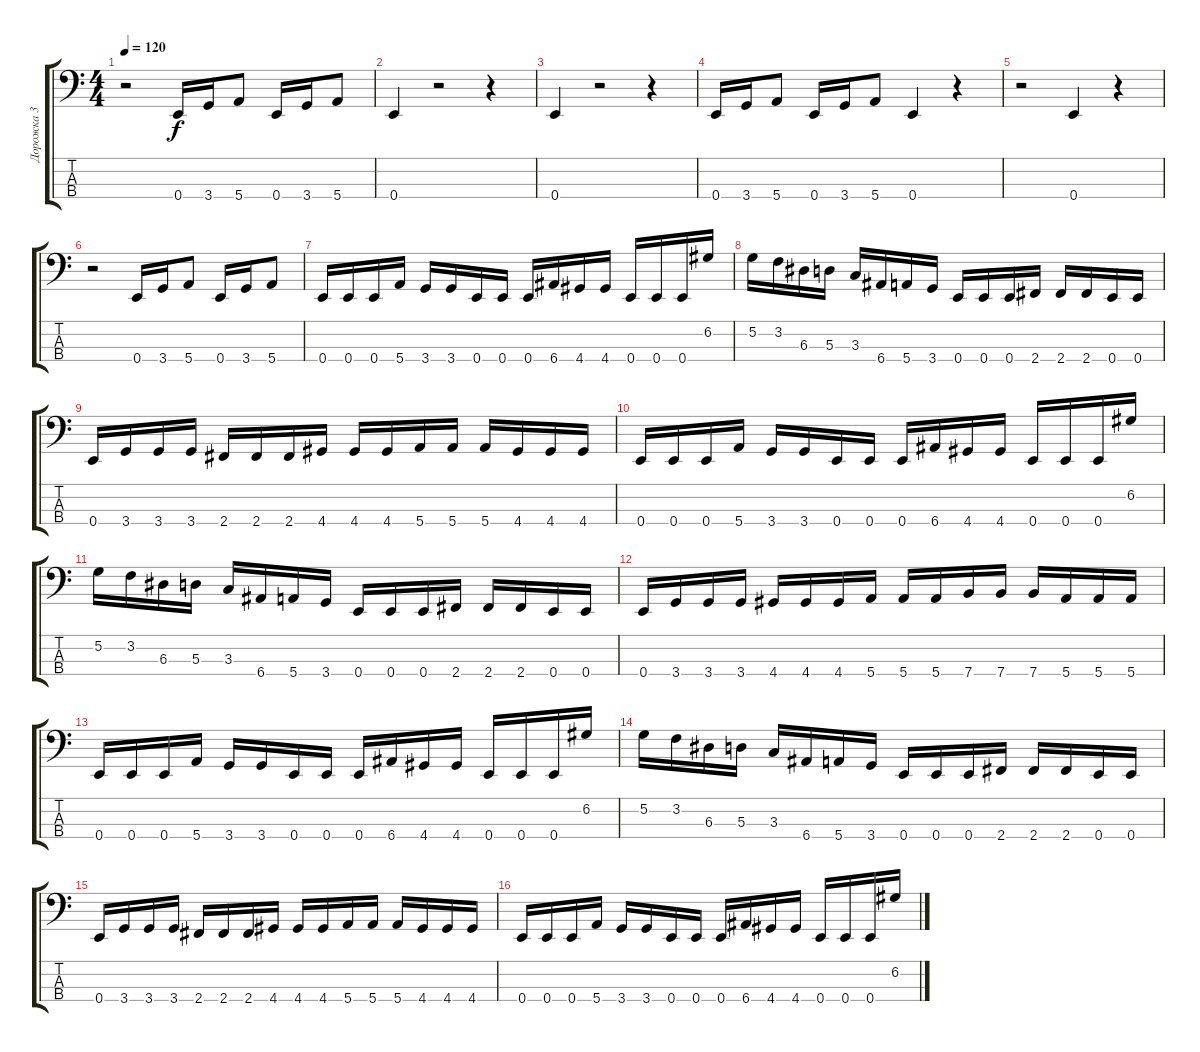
\track ("Дорожка 3" "Дорожка 3") {instrument electricbassfinger}
\staff {score tabs}
\tuning (G2 D2 A1 E1) {hide}
\ts (4 4)
\tempo 120
\clef f4
\ks c
r.2{dy f} 0.4.16 3.4.16 5.4.8 0.4.16 3.4.16 5.4.8 |
0.4.4 r.2 r.4 |
0.4.4 r.2 r.4 |
0.4.16 3.4.16 5.4.8 0.4.16 3.4.16 5.4.8 0.4.4 r.4 |
r.2 0.4.4 r.4 |
r.2 0.4.16 3.4.16 5.4.8 0.4.16 3.4.16 5.4.8 |
0.4.16 0.4.16 0.4.16 5.4.16 3.4.16 3.4.16 0.4.16 0.4.16 0.4.16 6.4.16 4.4.16 4.4.16 0.4.16 0.4.16 0.4.16 6.2.16 |
5.2.16 3.2.16 6.3.16 5.3.16 3.3.16 6.4.16 5.4.16 3.4.16 0.4.16 0.4.16 0.4.16 2.4.16 2.4.16 2.4.16 0.4.16 0.4.16 |
0.4.16 3.4.16 3.4.16 3.4.16 2.4.16 2.4.16 2.4.16 4.4.16 4.4.16 4.4.16 5.4.16 5.4.16 5.4.16 4.4.16 4.4.16 4.4.16 |
0.4.16 0.4.16 0.4.16 5.4.16 3.4.16 3.4.16 0.4.16 0.4.16 0.4.16 6.4.16 4.4.16 4.4.16 0.4.16 0.4.16 0.4.16 6.2.16 |
5.2.16 3.2.16 6.3.16 5.3.16 3.3.16 6.4.16 5.4.16 3.4.16 0.4.16 0.4.16 0.4.16 2.4.16 2.4.16 2.4.16 0.4.16 0.4.16 |
0.4.16 3.4.16 3.4.16 3.4.16 4.4.16 4.4.16 4.4.16 5.4.16 5.4.16 5.4.16 7.4.16 7.4.16 7.4.16 5.4.16 5.4.16 5.4.16 |
0.4.16 0.4.16 0.4.16 5.4.16 3.4.16 3.4.16 0.4.16 0.4.16 0.4.16 6.4.16 4.4.16 4.4.16 0.4.16 0.4.16 0.4.16 6.2.16 |
5.2.16 3.2.16 6.3.16 5.3.16 3.3.16 6.4.16 5.4.16 3.4.16 0.4.16 0.4.16 0.4.16 2.4.16 2.4.16 2.4.16 0.4.16 0.4.16 |
0.4.16 3.4.16 3.4.16 3.4.16 2.4.16 2.4.16 2.4.16 4.4.16 4.4.16 4.4.16 5.4.16 5.4.16 5.4.16 4.4.16 4.4.16 4.4.16 |
0.4.16 0.4.16 0.4.16 5.4.16 3.4.16 3.4.16 0.4.16 0.4.16 0.4.16 6.4.16 4.4.16 4.4.16 0.4.16 0.4.16 0.4.16 6.2.16
